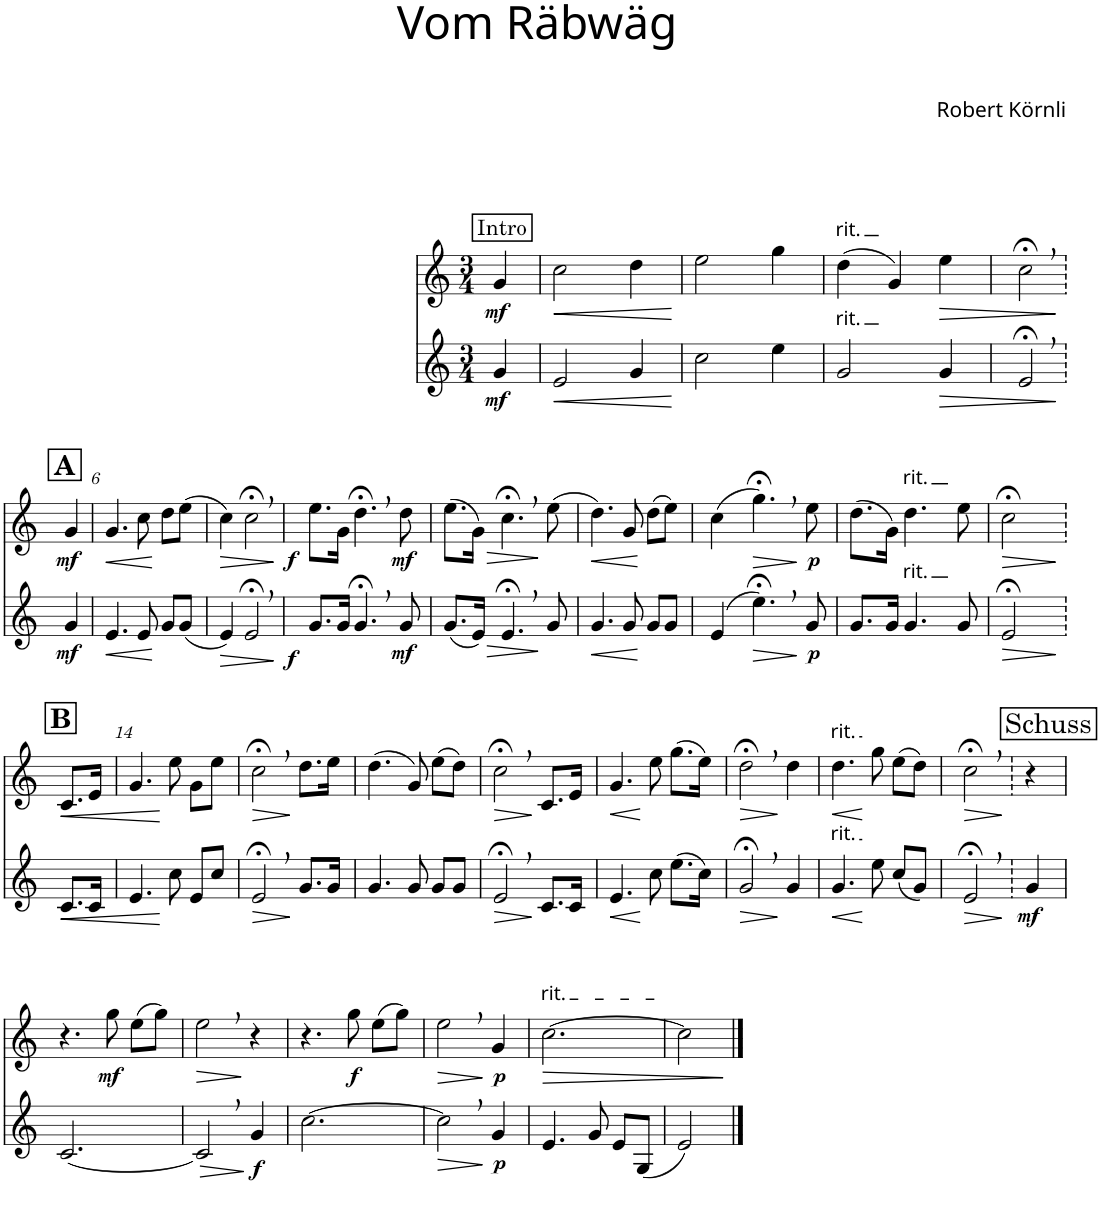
**kern	**dynam	**kern	**dynam
*part2	*part2	*part1	*part1
*staff2	*staff2	*staff1	*staff1
*I"Alphorn	*	*I"Alphorn	*
*clefG2	*	*clefG2	*
*Trd4c6	*	*Trd4c6	*
*k[]	*	*k[]	*
*M3/4	*	*M3/4	*
!!LO:REH:place=s1:a:cj:fs=11:t=Intro
=1	=1	=1	=1
!	!LO:DY:b	!	!LO:DY:b
4g/	mf	4g/	mf
=2	=2	=2	=2
!	!LO:HP:b	!	!LO:HP:b
2e/	<	2cc\	<
4g/	.	4dd\	.
.	[	.	[
=3	=3	=3	=3
2cc\	.	2ee\	.
4ee\	.	4gg\	.
=4	=4	=4	=4
!	!	!LO:TX:a:t=rit.	!
!LO:TX:a:t=rit.	!	!	!
2g/	.	(4dd\	.
.	.	4g/)	.
!	!LO:HP:b	!	!LO:HP:b
4g/	>	4ee\	>
=5	=5	=5	=5
2e;<,/	.	2cc;<,\	.
.	]	.	]
!!LO:LB:g=z
=5X1	=5X1	=5X1	=5X1
!!LO:REH:place=s1:a:B:cj:fs=14:t=A
!	!LO:DY:b	!	!LO:DY:b
4g/	mf	4g/	mf
=6	=6	=6	=6
!	!LO:HP:b	!	!LO:HP:b
4.e/	<	4.g/	<
8e/	.	8cc\	.
8g/L	[	8dd\L	[
(8g/J	.	(8ee\J	.
=7	=7	=7	=7
!	!LO:HP:b	!	!LO:HP:b
4e/)	>	4cc\)	>
2e;<,/	.	2cc;<,\	.
.	]	.	]
=8	=8	=8	=8
!	!LO:DY:b	!	!LO:DY:b
8.g/L	f	8.ee\L	f
16g/Jk	.	16g\Jk	.
4.g;<,/	.	4.dd;<,\	.
!	!LO:DY:b	!	!LO:DY:b
8g/	mf	8dd\	mf
=9	=9	=9	=9
(8.g/L	.	(8.ee\L	.
!	!LO:HP:b	!	!LO:HP:b
16e/Jk)	>	16g\Jk)	>
4.e;<,/	.	4.cc;<,\	.
8g/	]	(8ee\	]
=10	=10	=10	=10
!	!LO:HP:b	!	!LO:HP:b
4.g/	<	4.dd\)	<
8g/	.	8g/	.
8g/L	[	(8dd\L	[
8g/J	.	8ee\J)	.
=11	=11	=11	=11
(4e/	.	(4cc\	.
!	!LO:HP:b	!	!LO:HP:b
4.ee;<,\)	>	4.gg;<,\)	>
!	!LO:DY:n=1:b	!	!LO:DY:n=1:b
8g/	] p	8ee\	] p
=12	=12	=12	=12
8.g/L	.	(8.dd\L	.
16g/Jk	.	16g\Jk)	.
!	!	!LO:TX:a:t=rit.	!
!LO:TX:a:t=rit.	!	!	!
4.g/	.	4.dd\	.
8g/	.	8ee\	.
=13	=13	=13	=13
!	!LO:HP:b	!	!LO:HP:b
2e;</	>	2cc;<\	>
.	]	.	]
!!LO:LB:g=z
=13X2	=13X2	=13X2	=13X2
!!LO:REH:place=s1:a:B:cj:fs=14:t=B
!	!LO:HP:b	!	!LO:HP:b
8.c/L	<	8.c/L	<
16c/Jk	.	16e/Jk	.
=14	=14	=14	=14
4.e/	.	4.g/	.
8cc\	[	8ee\	[
8e/L	.	8g\L	.
8cc/J	.	8ee\J	.
=15	=15	=15	=15
!	!LO:HP:b	!	!LO:HP:b
2e;<,/	>	2cc;<,\	>
8.g/L	]	8.dd\L	]
16g/Jk	.	16ee\Jk	.
=16	=16	=16	=16
4.g/	.	(4.dd\	.
8g/	.	8g/)	.
8g/L	.	(8ee\L	.
8g/J	.	8dd\J)	.
=17	=17	=17	=17
!	!LO:HP:b	!	!LO:HP:b
2e;<,/	>	2cc;<,\	>
8.c/L	]	8.c/L	]
16c/Jk	.	16e/Jk	.
=18	=18	=18	=18
!	!LO:HP:b	!	!LO:HP:b
4.e/	<	4.g/	<
8cc\	[	8ee\	[
(8.ee\L	.	(8.gg\L	.
16cc\Jk)	.	16ee\Jk)	.
=19	=19	=19	=19
!	!LO:HP:b	!	!LO:HP:b
2g;<,/	>	2dd;<,\	>
4g/	]	4dd\	]
=20	=20	=20	=20
!	!	!LO:TX:a:t=rit.	!
!LO:TX:a:t=rit.	!	!	!
!	!LO:HP:b	!	!LO:HP:b
4.g/	<	4.dd\	<
8ee\	[	8gg\	[
(8cc/L	.	(8ee\L	.
8g/J)	.	8dd\J)	.
=21	=21	=21	=21
!	!LO:HP:b	!	!LO:HP:b
2e;<,/	>	2cc;<,\	>
.	]	.	]
=21X3	=21X3	=21X3	=21X3
!!LO:REH:place=s1:a:cj:fs=14:t=Schuss
!	!LO:DY:b	!	!
4g/	mf	4r	.
!!LO:LB:g=z
=22	=22	=22	=22
[2.c/	.	4.r	.
!	!	!	!LO:DY:b
.	.	8gg\	mf
.	.	(8ee\L	.
.	.	8gg\J)	.
=23	=23	=23	=23
!	!LO:HP:b	!	!LO:HP:b
2c,/]	>	2ee,\	>
!	!LO:DY:n=1:b	!	!
4g/	] f	4r	]
=24	=24	=24	=24
[2.cc\	.	4.r	.
!	!	!	!LO:DY:b
.	.	8gg\	f
.	.	(8ee\L	.
.	.	8gg\J)	.
=25	=25	=25	=25
!	!LO:HP:b	!	!LO:HP:b
2cc,\]	>	2ee,\	>
!	!LO:DY:n=1:b	!	!LO:DY:n=1:b
4g/	] p	4g/	] p
=26	=26	=26	=26
!	!	!LO:TX:a:t=rit.	!
4.e/	.	[2.cc\	.
8g/	.	.	.
8e/L	.	.	.
(8G/J	.	.	.
=27	=27	=27	=27
!	!	!	!LO:HP:b
2e/)	.	2cc\]	>
.	.	.	]
==	==	==	==
*-	*-	*-	*-
